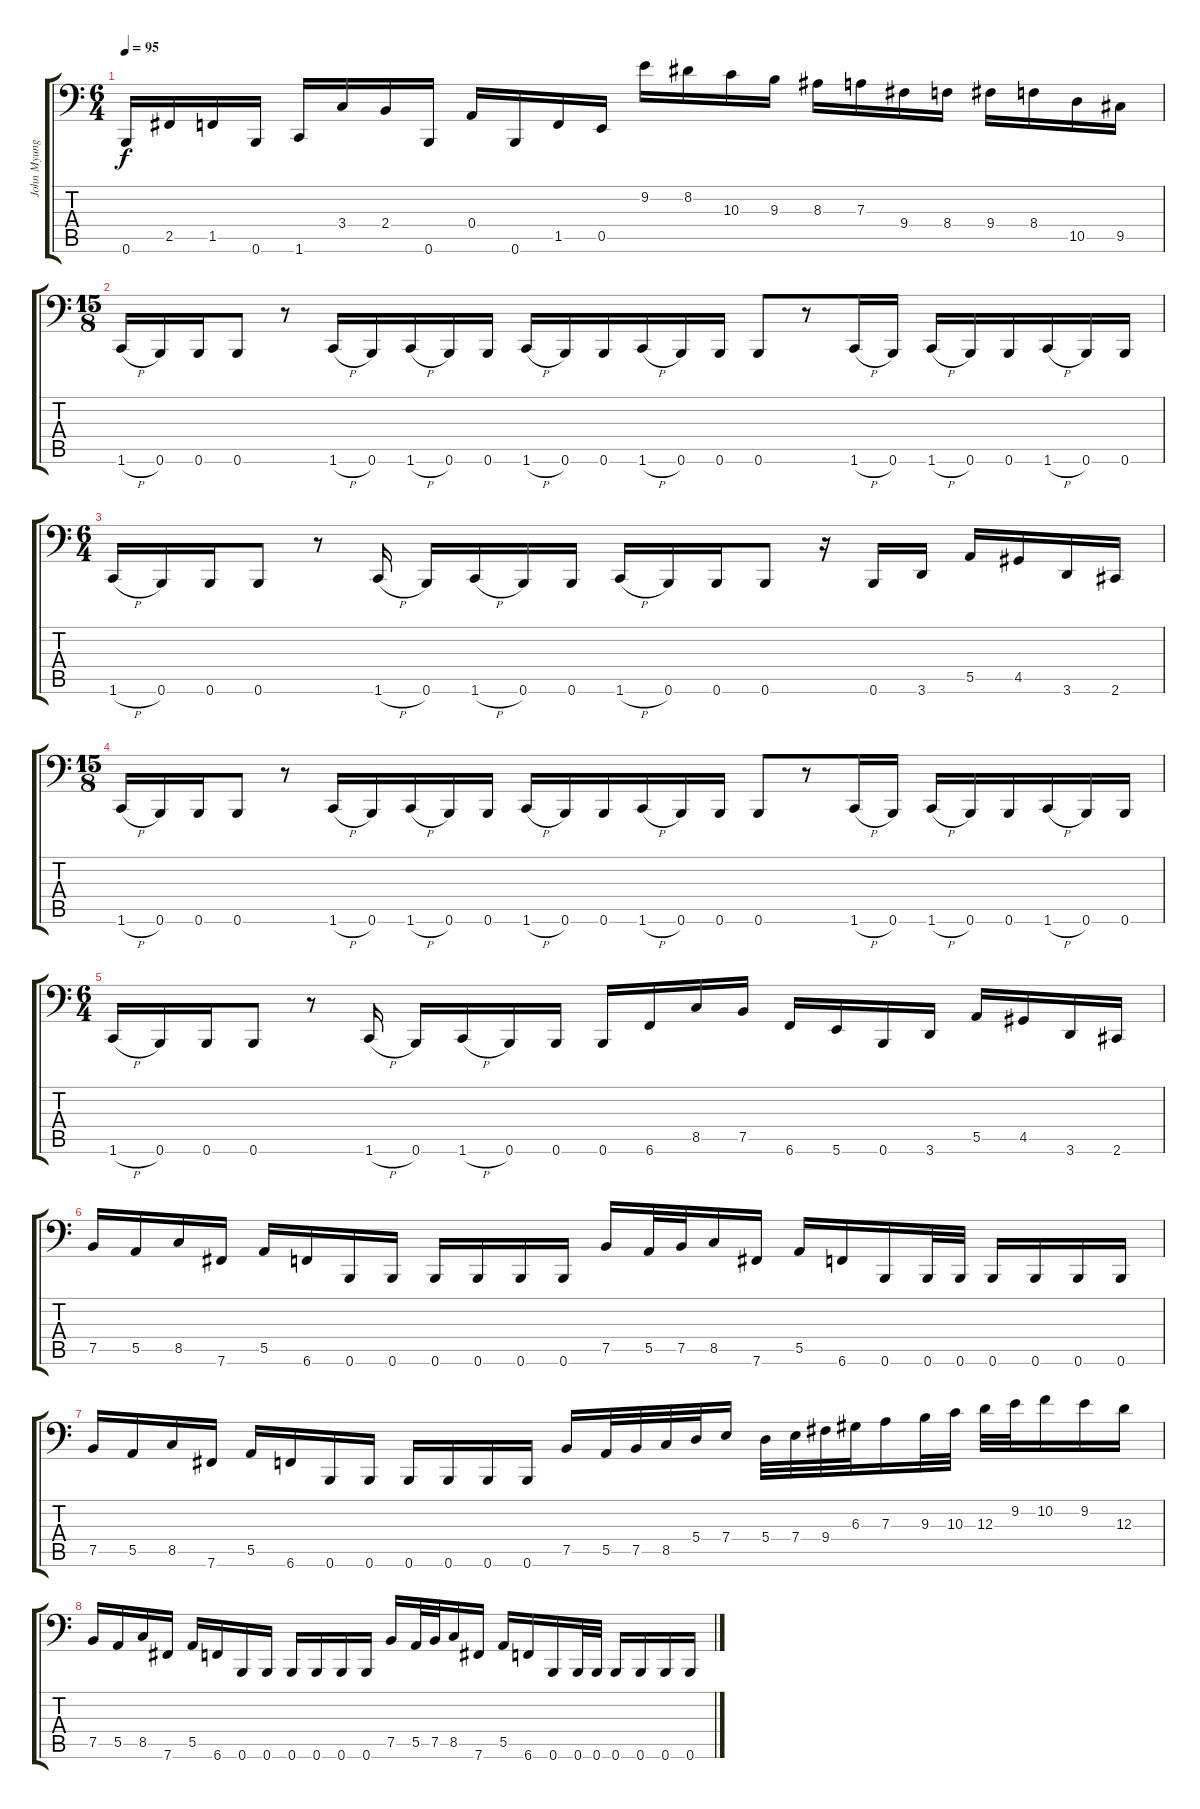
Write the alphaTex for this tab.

\track ("John Myung" "John Myung") {instrument electricbassfinger}
\staff {score tabs}
\tuning (C3 G2 D2 A1 E1 B0) {hide}
\ts (6 4)
\tempo 95
\clef f4
\ks c
0.6.16{dy f} 2.5.16 1.5.16 0.6.16 1.6.16 3.4.16 2.4.16 0.6.16 0.4.16 0.6.16 1.5.16 0.5.16 9.2.16 8.2.16 10.3.16 9.3.16 8.3.16 7.3.16 9.4.16 8.4.16 9.4.16 8.4.16 10.5.16 9.5.16 |
\ts (15 8)
1.6{h}.16 0.6.16 0.6.16 0.6.8 r.8 1.6{h}.16 0.6.16 1.6{h}.16 0.6.16 0.6.16 1.6{h}.16 0.6.16 0.6.16 1.6{h}.16 0.6.16 0.6.16 0.6.8 r.8 1.6{h}.16 0.6.16 1.6{h}.16 0.6.16 0.6.16 1.6{h}.16 0.6.16 0.6.16 |
\ts (6 4)
1.6{h}.16 0.6.16 0.6.16 0.6.8 r.8 1.6{h}.16 0.6.16 1.6{h}.16 0.6.16 0.6.16 1.6{h}.16 0.6.16 0.6.16 0.6.8 r.16 0.6.16 3.6.16 5.5.16 4.5.16 3.6.16 2.6.16 |
\ts (15 8)
1.6{h}.16 0.6.16 0.6.16 0.6.8 r.8 1.6{h}.16 0.6.16 1.6{h}.16 0.6.16 0.6.16 1.6{h}.16 0.6.16 0.6.16 1.6{h}.16 0.6.16 0.6.16 0.6.8 r.8 1.6{h}.16 0.6.16 1.6{h}.16 0.6.16 0.6.16 1.6{h}.16 0.6.16 0.6.16 |
\ts (6 4)
1.6{h}.16 0.6.16 0.6.16 0.6.8 r.8 1.6{h}.16 0.6.16 1.6{h}.16 0.6.16 0.6.16 0.6.16 6.6.16 8.5.16 7.5.16 6.6.16 5.6.16 0.6.16 3.6.16 5.5.16 4.5.16 3.6.16 2.6.16 |
7.5.16 5.5.16 8.5.16 7.6.16 5.5.16 6.6.16 0.6.16 0.6.16 0.6.16 0.6.16 0.6.16 0.6.16 7.5.16 5.5.32 7.5.32 8.5.16 7.6.16 5.5.16 6.6.16 0.6.16 0.6.32 0.6.32 0.6.16 0.6.16 0.6.16 0.6.16 |
7.5.16 5.5.16 8.5.16 7.6.16 5.5.16 6.6.16 0.6.16 0.6.16 0.6.16 0.6.16 0.6.16 0.6.16 7.5.16 5.5.32 7.5.32 8.5.32 5.4.32 7.4.16 5.4.32 7.4.32 9.4.32 6.3.32 7.3.16 9.3.32 10.3.32 12.3.32 9.2.32 10.2.16 9.2.16 12.3.16 |
7.5.16 5.5.16 8.5.16 7.6.16 5.5.16 6.6.16 0.6.16 0.6.16 0.6.16 0.6.16 0.6.16 0.6.16 7.5.16 5.5.32 7.5.32 8.5.16 7.6.16 5.5.16 6.6.16 0.6.16 0.6.32 0.6.32 0.6.16 0.6.16 0.6.16 0.6.16
